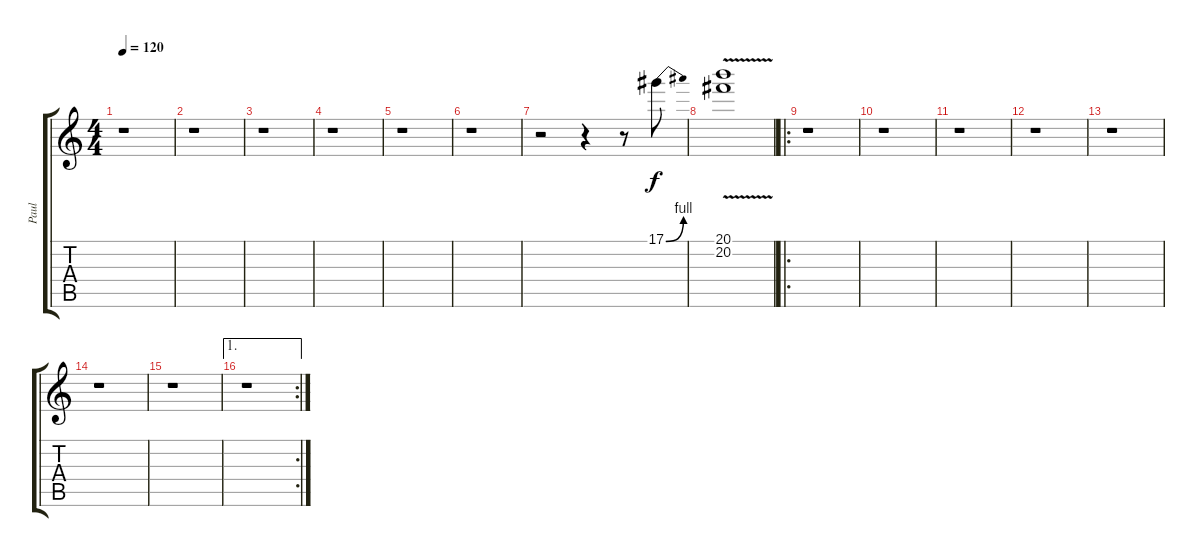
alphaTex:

\track ("Paul" "Paul") {instrument distortionguitar}
\staff {score tabs}
\tuning (Eb4 Bb3 Gb3 Db3 Ab2 Eb2) {hide}
\ts (4 4)
\tempo 120
\clef g2
\ks c
r.1{dy f} |
r.1 |
r.1 |
r.1 |
r.1 |
r.1 |
r.2 r.4 r.8 17.1{be (bend 0 0 60 4)}.8 |
(20.1{v} 20.2{v}).1 |
\ro
r.1 |
r.1 |
r.1 |
r.1 |
r.1 |
r.1 |
r.1 |
\ae 1
\rc 2
r.1
